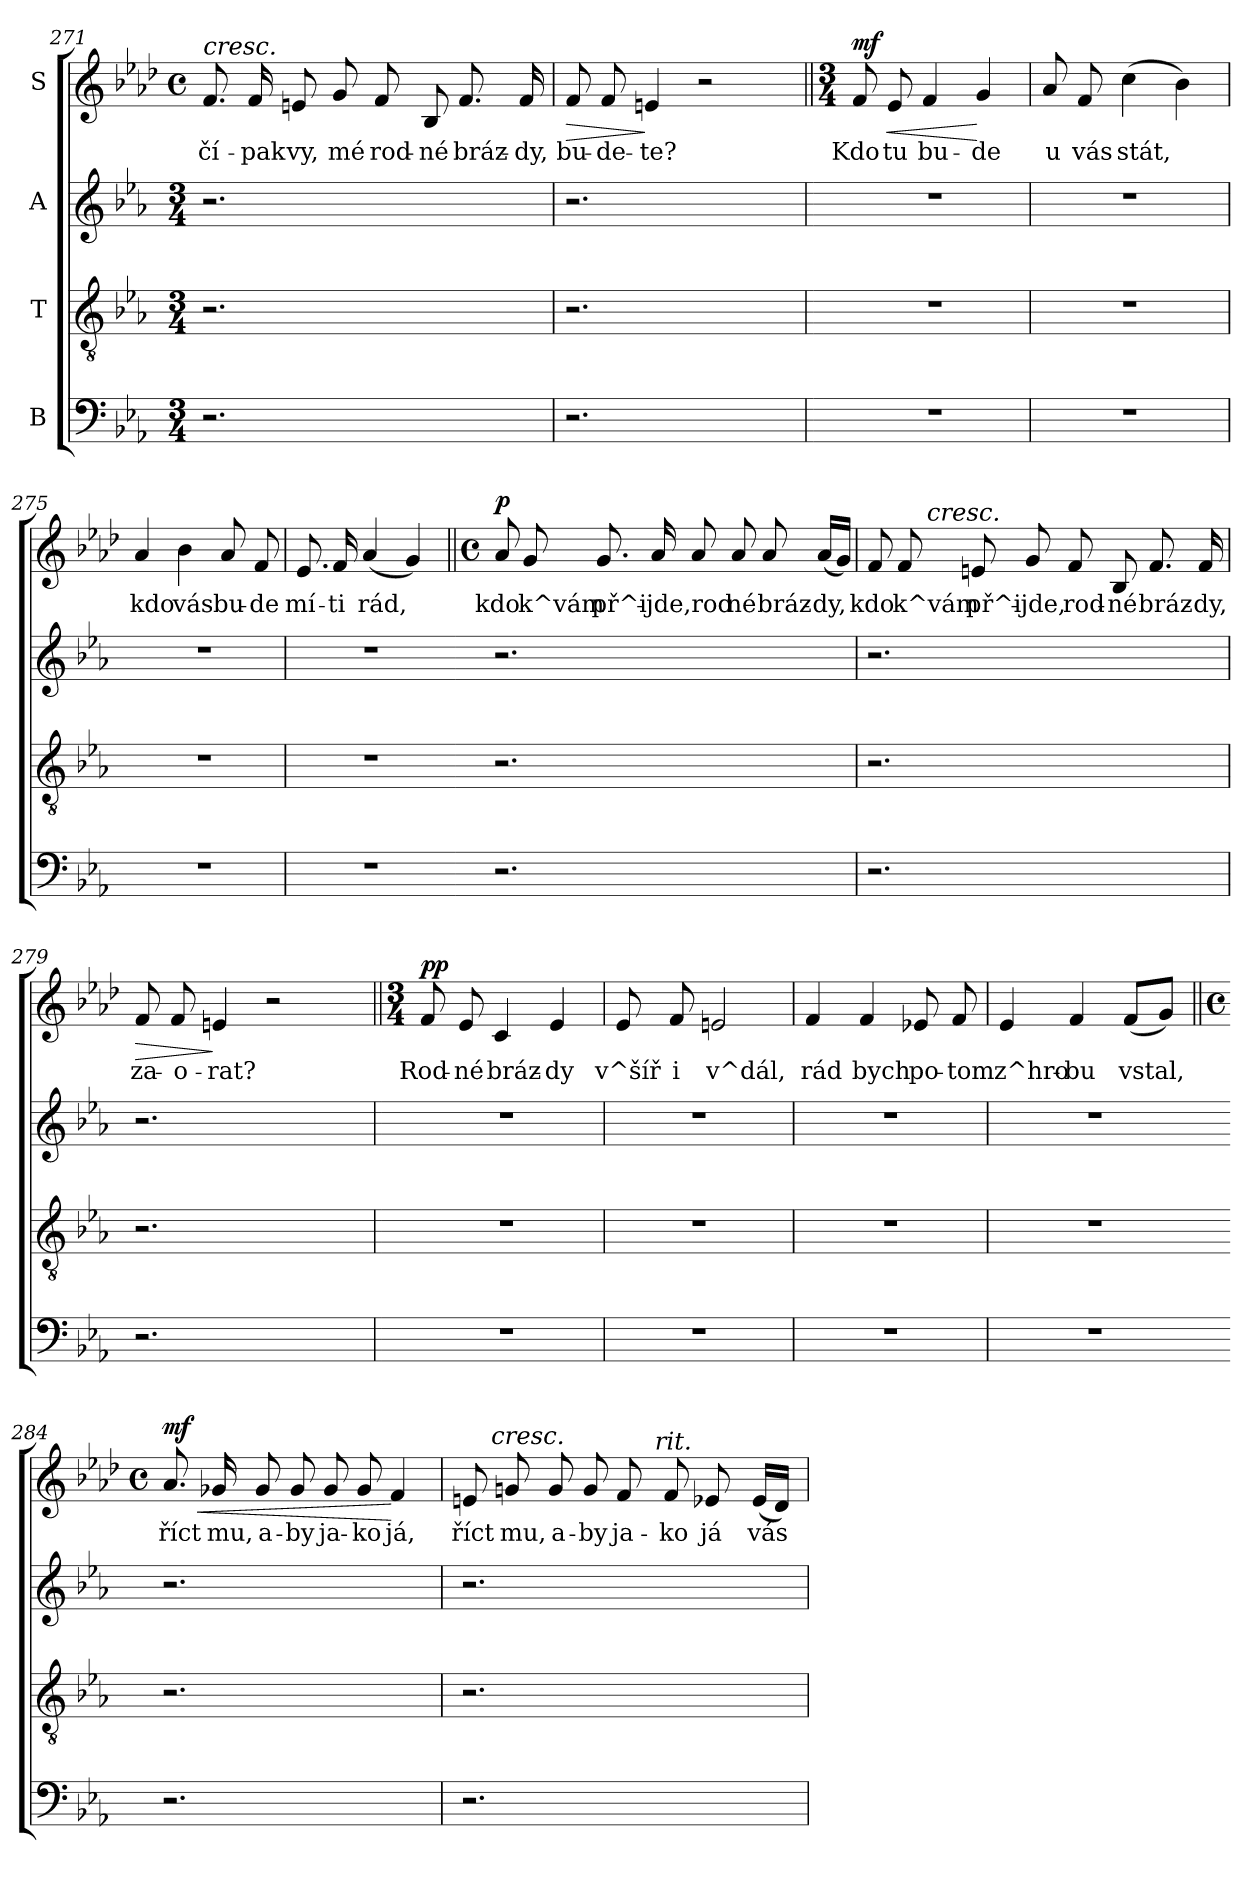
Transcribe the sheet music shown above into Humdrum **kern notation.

**kern	**kern	**kern	**kern	**text	**dynam
*part4	*part3	*part2	*part1	*part1	*part1
*staff4	*staff3	*staff2	*staff1	*staff1	*staff1
*I"B	*I"T	*I"A	*I"S	*	*
*clefF4	*clefGv2	*clefG2	*clefG2	*	*
*k[b-e-a-]	*k[b-e-a-]	*k[b-e-a-]	*k[b-e-a-d-]	*	*
*E-:	*E-:	*E-:	*A-:	*	*
*M3/4	*M3/4	*M3/4	*M4/4	*	*
*	*	*	*met(c)	*	*
=271	=271	=271	=271	=271	=271
!	!	!	!LO:TX:a:i:t=cresc.	!	!
!	!	!	!	!LO:LY:b:rj	!
2.r	2.r	2.r	8.f/	čí-	.
!	!	!	!	!LO:LY:b:rj	!
.	.	.	16f/	-pak	.
!	!	!	!	!LO:LY:b:rj	!
.	.	.	8en/	vy,	.
!	!	!	!	!LO:LY:b:rj	!
.	.	.	8g/	mé	.
!	!	!	!	!LO:LY:b:rj	!
.	.	.	8f/	rod-	.
!	!	!	!	!LO:LY:b:rj	!
.	.	.	8B-/	-né	.
!	!	!	!	!LO:LY:b:rj	!
4ryy	4ryy	4ryy	8.f/	bráz-	.
!	!	!	!	!LO:LY:b:rj	!
.	.	.	16f/	-dy,	.
=272	=272	=272	=272	=272	=272
!	!	!	!	!LO:LY:b:rj	!LO:HP:b
2.r	2.r	2.r	8f/	bu-	>
!	!	!	!	!LO:LY:b:rj	!
.	.	.	8f/	-de-	.
!	!	!	!	!LO:LY:b:rj	!
.	.	.	4en/	-te?	]
.	.	.	2r	.	.
4ryy	4ryy	4ryy	.	.	.
!!LO:LB:g=z
=273	=273	=273	=273||	=273||	=273||
*	*	*	*M3/4	*	*
!	!	!	!	!LO:LY:b:rj	!LO:HP:b
!	!	!	!	!	!LO:DY:n=1:a
2.r	2.r	2.r	8f/	Kdo	< mf
!	!	!	!	!LO:LY:b:rj	!
.	.	.	8e-/	tu	.
!	!	!	!	!LO:LY:b:rj	!
.	.	.	4f/	bu-	.
!	!	!	!	!LO:LY:b:rj	!
.	.	.	4g/	-de	[
=274	=274	=274	=274	=274	=274
!	!	!	!	!LO:LY:b:rj	!
2.r	2.r	2.r	8a-/	u	.
!	!	!	!	!LO:LY:b:rj	!
.	.	.	8f/	vás	.
!	!	!	!	!LO:LY:b:rj	!
.	.	.	(>4cc\	stát,	.
!	!	!	!	!LO:LY:b:rj	!
.	.	.	4b-\)	.	.
=275	=275	=275	=275	=275	=275
!	!	!	!	!LO:LY:b:rj	!
2.r	2.r	2.r	4a-/	kdo	.
!	!	!	!	!LO:LY:b:rj	!
.	.	.	4b-\	vás	.
!	!	!	!	!LO:LY:b:rj	!
.	.	.	8a-/	bu-	.
!	!	!	!	!LO:LY:b:rj	!
.	.	.	8f/	-de	.
=276	=276	=276	=276	=276	=276
!	!	!	!	!LO:LY:b:rj	!
2.r	2.r	2.r	8.e-/	mí-	.
!	!	!	!	!LO:LY:b:rj	!
.	.	.	16f/	-ti	.
!	!	!	!	!LO:LY:b:rj	!
.	.	.	(<4a-/	rád,	.
!	!	!	!	!LO:LY:b:rj	!
.	.	.	4g/)	.	.
!!LO:LB:g=z
=277	=277	=277	=277||	=277||	=277||
*	*	*	*M4/4	*	*
*	*	*	*met(c)	*	*
!	!	!	!	!LO:LY:b:rj	!LO:DY:a
2.r	2.r	2.r	8a-/	kdo	p
!	!	!	!	!LO:LY:b:rj	!
.	.	.	8g/	k^vám	.
!	!	!	!	!LO:LY:b:rj	!
.	.	.	8.g/	př^i-	.
!	!	!	!	!LO:LY:b:rj	!
.	.	.	16a-/	-jde,rod-	.
!	!	!	!	!LO:LY:b:rj	!
.	.	.	8a-/	--	.
!	!	!	!	!LO:LY:b:rj	!
.	.	.	8a-/	-né	.
!	!	!	!	!LO:LY:b:rj	!
4ryy	4ryy	4ryy	8a-/	bráz-	.
!	!	!	!	!LO:LY:b:rj	!
.	.	.	(<16a-/L	-dy,	.
!	!	!	!	!LO:LY:b:rj	!
.	.	.	16g/J)	.	.
=278	=278	=278	=278	=278	=278
!	!	!	!	!LO:LY:b:rj	!
*	*	*	*^	*	*
2.r	2.r	2.r	8f/	8ryy	kdo	.
!	!	!	!	!	!LO:LY:b:rj	!
.	.	.	8f/	32.ryy	k^vám	.
!	!	!	!	!LO:TX:a:i:t=cresc.	!	!
.	.	.	.	2ryy	.	.
!	!	!	!	!	!LO:LY:b:rj	!
.	.	.	8en/	.	př^i-	.
!	!	!	!	!	!LO:LY:b:rj	!
.	.	.	8g/	.	-jde,	.
!	!	!	!	!	!LO:LY:b:rj	!
.	.	.	8f/	.	rod-	.
!	!	!	!	!	!LO:LY:b:rj	!
.	.	.	8B-/	.	-né	.
.	.	.	.	4ryy	.	.
!	!	!	!	!	!LO:LY:b:rj	!
4ryy	4ryy	4ryy	8.f/	.	bráz-	.
.	.	.	.	16ryy	.	.
!	!	!	!	!	!LO:LY:b:rj	!
.	.	.	16f/	.	-dy,	.
.	.	.	.	64ryy	.	.
!!LO:PB:g=z
=279	=279	=279	=279	=279	=279	=279
!	!	!	!	!	!LO:LY:b:rj	!LO:HP:b
*	*	*	*v	*v	*	*
2.r	2.r	2.r	8f/	za-	>
!	!	!	!	!LO:LY:b:rj	!
.	.	.	8f/	-o-	.
!	!	!	!	!LO:LY:b:rj	!
.	.	.	4en/	-rat?	]
.	.	.	2r	.	.
4ryy	4ryy	4ryy	.	.	.
=280	=280	=280	=280||	=280||	=280||
*	*	*	*M3/4	*	*
!	!	!	!	!LO:LY:b:rj	!LO:DY:a
2.r	2.r	2.r	8f/	Rod-	pp
!	!	!	!	!LO:LY:b:rj	!
.	.	.	8e-/	-né	.
!	!	!	!	!LO:LY:b:rj	!
.	.	.	4c/	bráz-	.
!	!	!	!	!LO:LY:b:rj	!
.	.	.	4e-/	-dy	.
=281	=281	=281	=281	=281	=281
!	!	!	!	!LO:LY:b:rj	!
2.r	2.r	2.r	8e-/	v^šíř	.
!	!	!	!	!LO:LY:b:rj	!
.	.	.	8f/	i	.
!	!	!	!	!LO:LY:b:rj	!
.	.	.	2en/	v^dál,	.
=282	=282	=282	=282	=282	=282
!	!	!	!	!LO:LY:b:rj	!
2.r	2.r	2.r	4f/	rád	.
!	!	!	!	!LO:LY:b:rj	!
.	.	.	4f/	bych	.
!	!	!	!	!LO:LY:b:rj	!
.	.	.	8e-X/	po-	.
!	!	!	!	!LO:LY:b:rj	!
.	.	.	8f/	-tom	.
!!LO:LB:g=z
=283	=283	=283	=283	=283	=283
!	!	!	!	!LO:LY:b:rj	!
2.r	2.r	2.r	4e-/	z^hro-	.
!	!	!	!	!LO:LY:b:rj	!
.	.	.	4f/	-bu	.
!	!	!	!	!LO:LY:b:rj	!
.	.	.	(<8f/L	vstal,	.
!	!	!	!	!LO:LY:b:rj	!
.	.	.	8g/J)	.	.
=284	=284	=284	=284||	=284||	=284||
*	*	*	*M4/4	*	*
*	*	*	*met(c)	*	*
!	!	!	!	!LO:LY:b:rj	!LO:HP:b
!	!	!	!	!	!LO:DY:n=1:a
2.r	2.r	2.r	8.a-/	říct	< mf
!	!	!	!	!LO:LY:b:rj	!
.	.	.	16g-X/	mu,	.
!	!	!	!	!LO:LY:b:rj	!
.	.	.	8g-/	a-	.
!	!	!	!	!LO:LY:b:rj	!
.	.	.	8g-/	-by	.
!	!	!	!	!LO:LY:b:rj	!
.	.	.	8g-/	ja-	.
!	!	!	!	!LO:LY:b:rj	!
.	.	.	8g-/	-ko	.
!	!	!	!	!LO:LY:b:rj	!
4ryy	4ryy	4ryy	4f/	já,	[
=285	=285	=285	=285	=285	=285
!	!	!	!	!LO:LY:b:rj	!
*	*	*	*^	*	*
*	*	*	*	*^	*	*
2.r	2.r	2.r	8en/	16.ryy	2ryy	říct	.
!	!	!	!	!LO:TX:a:i:t=cresc.	!	!	!
.	.	.	.	2ryy	.	.	.
!	!	!	!	!	!	!LO:LY:b:rj	!
.	.	.	8gn/	.	.	mu,	.
!	!	!	!	!	!	!LO:LY:b:rj	!
.	.	.	8g/	.	.	a-	.
!	!	!	!	!	!	!LO:LY:b:rj	!
.	.	.	8g/	.	.	-by	.
!	!	!	!	!	!	!LO:LY:b:rj	!
.	.	.	8f/	.	16..ryy	ja-	.
.	.	.	.	4ryy	.	.	.
!	!	!	!	!	!LO:TX:a:i:t=rit.	!	!
.	.	.	.	.	4ryy	.	.
!	!	!	!	!	!	!LO:LY:b:rj	!
.	.	.	8f/	.	.	-ko	.
!	!	!	!	!	!	!LO:LY:b:rj	!
4ryy	4ryy	4ryy	8e-X/	.	.	já	.
.	.	.	.	8ryy	.	.	.
.	.	.	.	.	8ryy	.	.
!	!	!	!	!	!	!LO:LY:b:rj	!
.	.	.	(<16e-/L	.	.	vás	.
!	!	!	!	!	!	!LO:LY:b:rj	!
.	.	.	16d-/J)	.	.	.	.
.	.	.	.	32ryy	.	.	.
.	.	.	.	.	64ryy	.	.
*	*	*	*v	*v	*v	*	*
=	=	=	=	=	=
*-	*-	*-	*-	*-	*-
